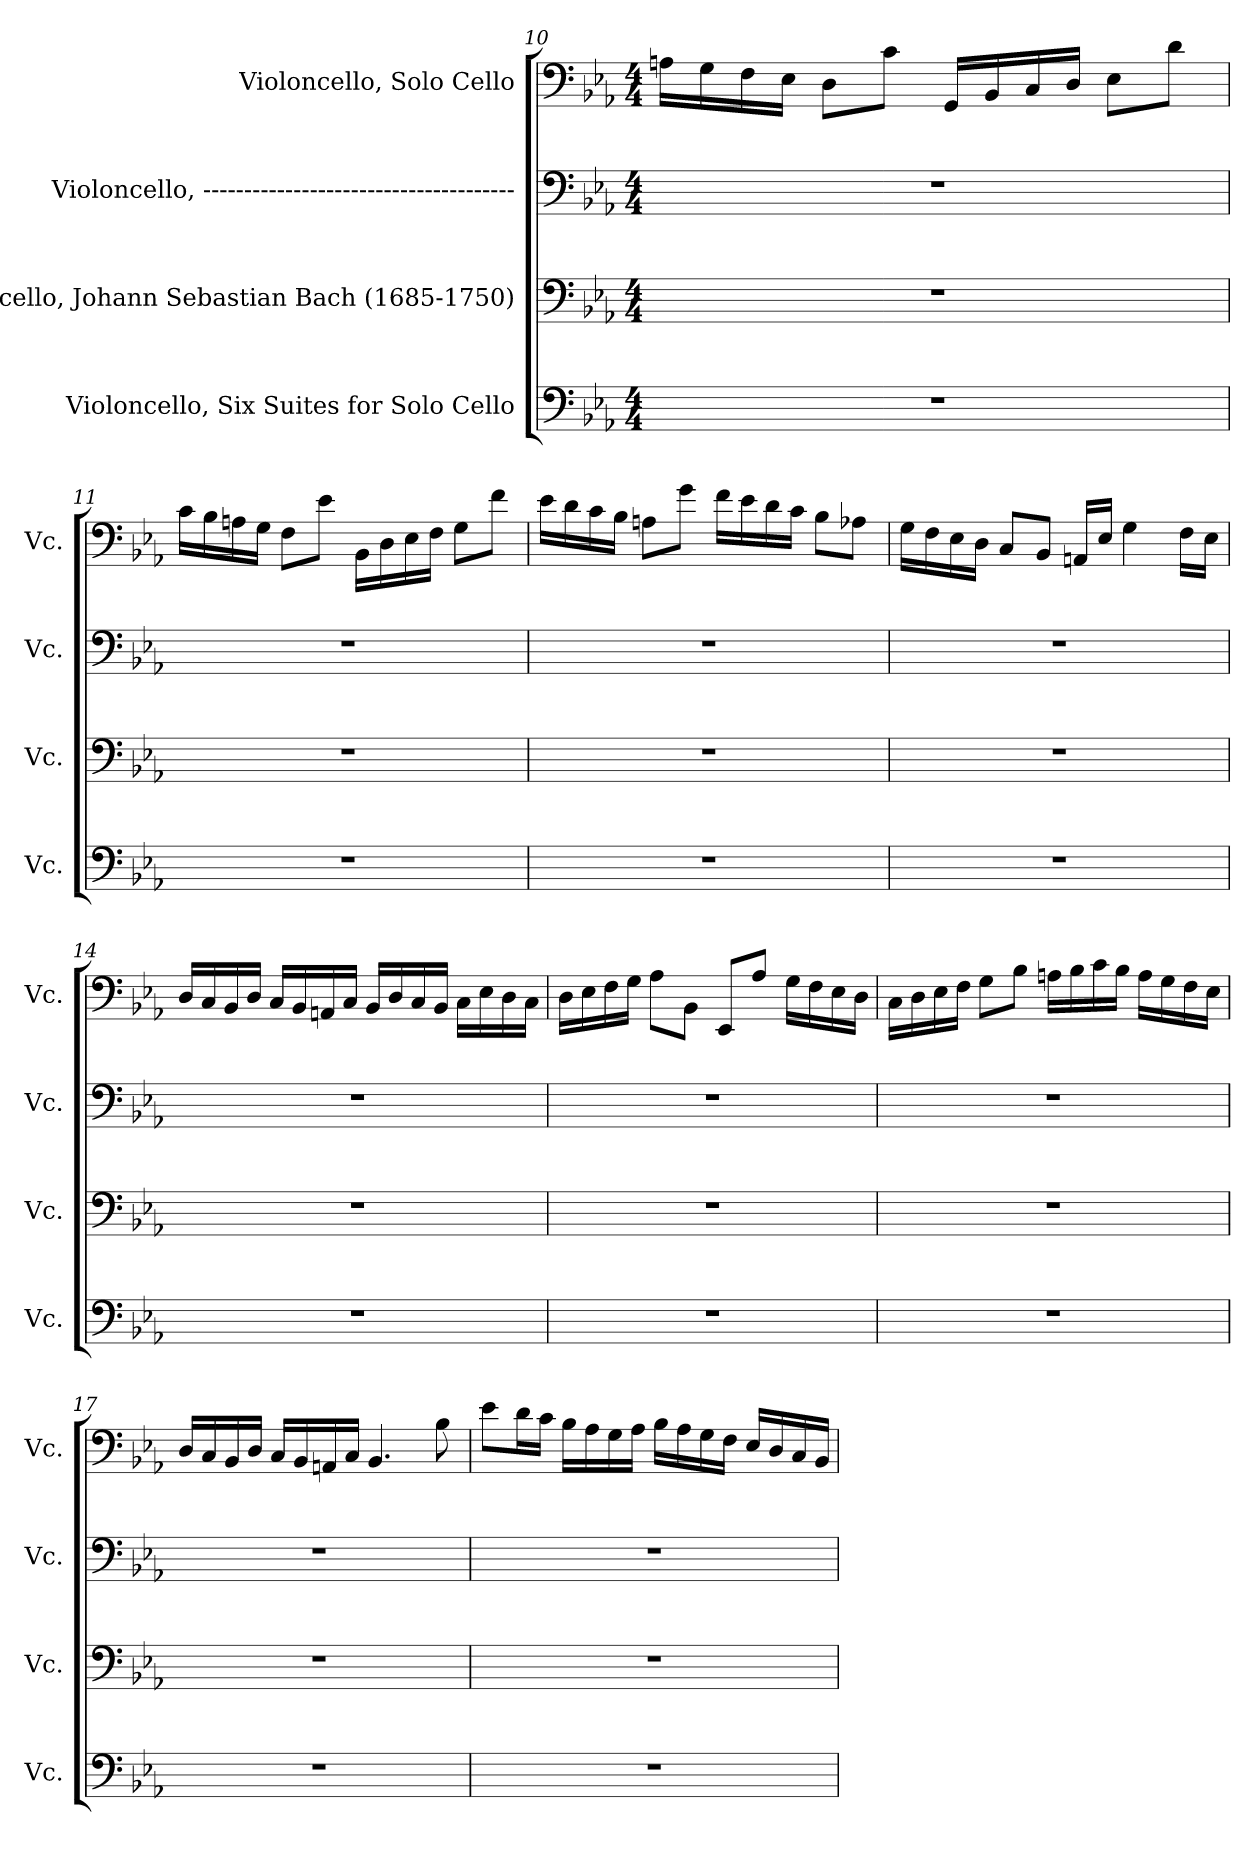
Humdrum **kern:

**kern	**kern	**kern	**kern
*part4	*part3	*part2	*part1
*staff4	*staff3	*staff2	*staff1
*I"Violoncello, Six Suites for Solo Cello	*I"Violoncello, Johann Sebastian Bach  (1685-1750)	*I"Violoncello, --------------------------------------	*I"Violoncello, Solo Cello
*I'Vc.	*I'Vc.	*I'Vc.	*I'Vc.
*clefF4	*clefF4	*clefF4	*clefF4
*k[b-e-a-]	*k[b-e-a-]	*k[b-e-a-]	*k[b-e-a-]
*M4/4	*M4/4	*M4/4	*M4/4
=10	=10	=10	=10
1r	1r	1r	16An\LL
.	.	.	16G\
.	.	.	16F\
.	.	.	16E-\JJ
.	.	.	8D\L
.	.	.	8c\J
.	.	.	16GG/LL
.	.	.	16BB-/
.	.	.	16C/
.	.	.	16D/JJ
.	.	.	8E-\L
.	.	.	8d\J
=11	=11	=11	=11
1r	1r	1r	16c\LL
.	.	.	16B-\
.	.	.	16An\
.	.	.	16G\JJ
.	.	.	8F\L
.	.	.	8e-\J
.	.	.	16BB-\LL
.	.	.	16D\
.	.	.	16E-\
.	.	.	16F\JJ
.	.	.	8G\L
.	.	.	8f\J
!!LO:LB:g=z
=12	=12	=12	=12
1r	1r	1r	16e-\LL
.	.	.	16d\
.	.	.	16c\
.	.	.	16B-\JJ
.	.	.	8An\L
.	.	.	8g\J
.	.	.	16f\LL
.	.	.	16e-\
.	.	.	16d\
.	.	.	16c\JJ
.	.	.	8B-\L
.	.	.	8A-X\J
=13	=13	=13	=13
1r	1r	1r	16G\LL
.	.	.	16F\
.	.	.	16E-\
.	.	.	16D\JJ
.	.	.	8C/L
.	.	.	8BB-/J
.	.	.	16AAn/LL
.	.	.	16E-/JJ
.	.	.	4G\
.	.	.	16F\LL
.	.	.	16E-\JJ
!!LO:LB:g=z
=14	=14	=14	=14
1r	1r	1r	16D/LL
.	.	.	16C/
.	.	.	16BB-/
.	.	.	16D/JJ
.	.	.	16C/LL
.	.	.	16BB-/
.	.	.	16AAn/
.	.	.	16C/JJ
.	.	.	16BB-/LL
.	.	.	16D/
.	.	.	16C/
.	.	.	16BB-/JJ
.	.	.	16C\LL
.	.	.	16E-\
.	.	.	16D\
.	.	.	16C\JJ
=15	=15	=15	=15
1r	1r	1r	16D\LL
.	.	.	16E-\
.	.	.	16F\
.	.	.	16G\JJ
.	.	.	8A-\L
.	.	.	8BB-\J
.	.	.	8EE-/L
.	.	.	8A-/J
.	.	.	16G\LL
.	.	.	16F\
.	.	.	16E-\
.	.	.	16D\JJ
=16	=16	=16	=16
1r	1r	1r	16C\LL
.	.	.	16D\
.	.	.	16E-\
.	.	.	16F\JJ
.	.	.	8G\L
.	.	.	8B-\J
.	.	.	16An\LL
.	.	.	16B-\
.	.	.	16c\
.	.	.	16B-\JJ
.	.	.	16A\LL
.	.	.	16G\
.	.	.	16F\
.	.	.	16E-\JJ
!!LO:PB:g=z
=17	=17	=17	=17
1r	1r	1r	16D/LL
.	.	.	16C/
.	.	.	16BB-/
.	.	.	16D/JJ
.	.	.	16C/LL
.	.	.	16BB-/
.	.	.	16AAn/
.	.	.	16C/JJ
.	.	.	4.BB-/
.	.	.	8B-\
=18	=18	=18	=18
1r	1r	1r	8e-\L
.	.	.	16d\L
.	.	.	16c\JJ
.	.	.	16B-\LL
.	.	.	16A-\
.	.	.	16G\
.	.	.	16A-\JJ
.	.	.	16B-\LL
.	.	.	16A-\
.	.	.	16G\
.	.	.	16F\JJ
.	.	.	16E-/LL
.	.	.	16D/
.	.	.	16C/
.	.	.	16BB-/JJ
=	=	=	=
*-	*-	*-	*-
